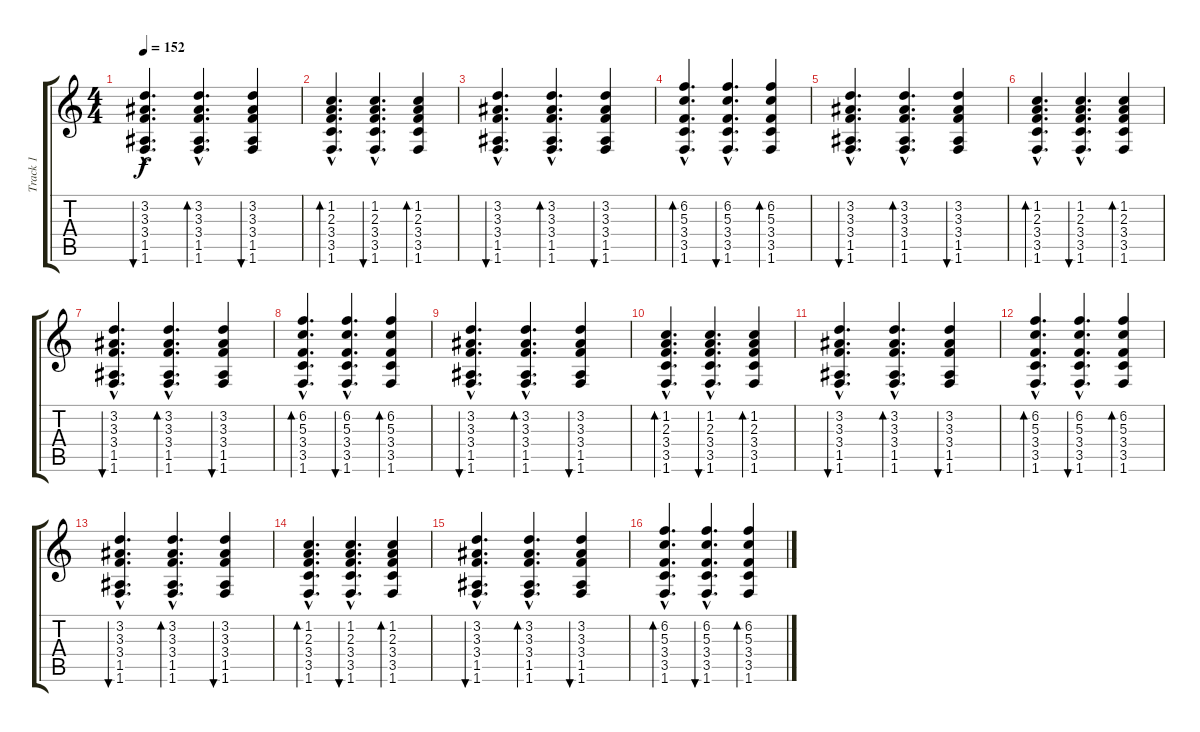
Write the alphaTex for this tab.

\track ("Track 1" "Track 1") {instrument acousticguitarsteel}
\staff {score tabs}
\tuning (E4 B3 G3 D3 A2 E2) {hide}
\ts (4 4)
\tempo 152
\clef g2
\ks c
(3.2{hac} 3.3{hac} 3.4{hac} 1.5{hac} 1.6{hac}).4{d bu 60 dy f} (3.2{hac} 3.3{hac} 3.4{hac} 1.5{hac} 1.6{hac}).4{d bd 60} (3.2 3.3 3.4 1.5 1.6).4{bu 60} |
(1.2{hac} 2.3{hac} 3.4{hac} 3.5{hac} 1.6{hac}).4{d bd 60} (1.2{hac} 2.3{hac} 3.4{hac} 3.5{hac} 1.6{hac}).4{d bu 60} (1.2 2.3 3.4 3.5 1.6).4{bd 60} |
(3.2{hac} 3.3{hac} 3.4{hac} 1.5{hac} 1.6{hac}).4{d bu 60} (3.2{hac} 3.3{hac} 3.4{hac} 1.5{hac} 1.6{hac}).4{d bd 60} (3.2 3.3 3.4 1.5 1.6).4{bu 60} |
(6.2{hac} 5.3{hac} 3.4{hac} 3.5{hac} 1.6{hac}).4{d bd 60} (6.2{hac} 5.3{hac} 3.4{hac} 3.5{hac} 1.6{hac}).4{d bu 60} (6.2 5.3 3.4 3.5 1.6).4{bd 60} |
(3.2{hac} 3.3{hac} 3.4{hac} 1.5{hac} 1.6{hac}).4{d bu 60} (3.2{hac} 3.3{hac} 3.4{hac} 1.5{hac} 1.6{hac}).4{d bd 60} (3.2 3.3 3.4 1.5 1.6).4{bu 60} |
(1.2{hac} 2.3{hac} 3.4{hac} 3.5{hac} 1.6{hac}).4{d bd 60} (1.2{hac} 2.3{hac} 3.4{hac} 3.5{hac} 1.6{hac}).4{d bu 60} (1.2 2.3 3.4 3.5 1.6).4{bd 60} |
(3.2{hac} 3.3{hac} 3.4{hac} 1.5{hac} 1.6{hac}).4{d bu 60} (3.2{hac} 3.3{hac} 3.4{hac} 1.5{hac} 1.6{hac}).4{d bd 60} (3.2 3.3 3.4 1.5 1.6).4{bu 60} |
(6.2{hac} 5.3{hac} 3.4{hac} 3.5{hac} 1.6{hac}).4{d bd 60} (6.2{hac} 5.3{hac} 3.4{hac} 3.5{hac} 1.6{hac}).4{d bu 60} (6.2 5.3 3.4 3.5 1.6).4{bd 60} |
(3.2{hac} 3.3{hac} 3.4{hac} 1.5{hac} 1.6{hac}).4{d bu 60} (3.2{hac} 3.3{hac} 3.4{hac} 1.5{hac} 1.6{hac}).4{d bd 60} (3.2 3.3 3.4 1.5 1.6).4{bu 60} |
(1.2{hac} 2.3{hac} 3.4{hac} 3.5{hac} 1.6{hac}).4{d bd 60} (1.2{hac} 2.3{hac} 3.4{hac} 3.5{hac} 1.6{hac}).4{d bu 60} (1.2 2.3 3.4 3.5 1.6).4{bd 60} |
(3.2{hac} 3.3{hac} 3.4{hac} 1.5{hac} 1.6{hac}).4{d bu 60} (3.2{hac} 3.3{hac} 3.4{hac} 1.5{hac} 1.6{hac}).4{d bd 60} (3.2 3.3 3.4 1.5 1.6).4{bu 60} |
(6.2{hac} 5.3{hac} 3.4{hac} 3.5{hac} 1.6{hac}).4{d bd 60} (6.2{hac} 5.3{hac} 3.4{hac} 3.5{hac} 1.6{hac}).4{d bu 60} (6.2 5.3 3.4 3.5 1.6).4{bd 60} |
(3.2{hac} 3.3{hac} 3.4{hac} 1.5{hac} 1.6{hac}).4{d bu 60} (3.2{hac} 3.3{hac} 3.4{hac} 1.5{hac} 1.6{hac}).4{d bd 60} (3.2 3.3 3.4 1.5 1.6).4{bu 60} |
(1.2{hac} 2.3{hac} 3.4{hac} 3.5{hac} 1.6{hac}).4{d bd 60} (1.2{hac} 2.3{hac} 3.4{hac} 3.5{hac} 1.6{hac}).4{d bu 60} (1.2 2.3 3.4 3.5 1.6).4{bd 60} |
(3.2{hac} 3.3{hac} 3.4{hac} 1.5{hac} 1.6{hac}).4{d bu 60} (3.2{hac} 3.3{hac} 3.4{hac} 1.5{hac} 1.6{hac}).4{d bd 60} (3.2 3.3 3.4 1.5 1.6).4{bu 60} |
(6.2{hac} 5.3{hac} 3.4{hac} 3.5{hac} 1.6{hac}).4{d bd 60} (6.2{hac} 5.3{hac} 3.4{hac} 3.5{hac} 1.6{hac}).4{d bu 60} (6.2 5.3 3.4 3.5 1.6).4{bd 60}
